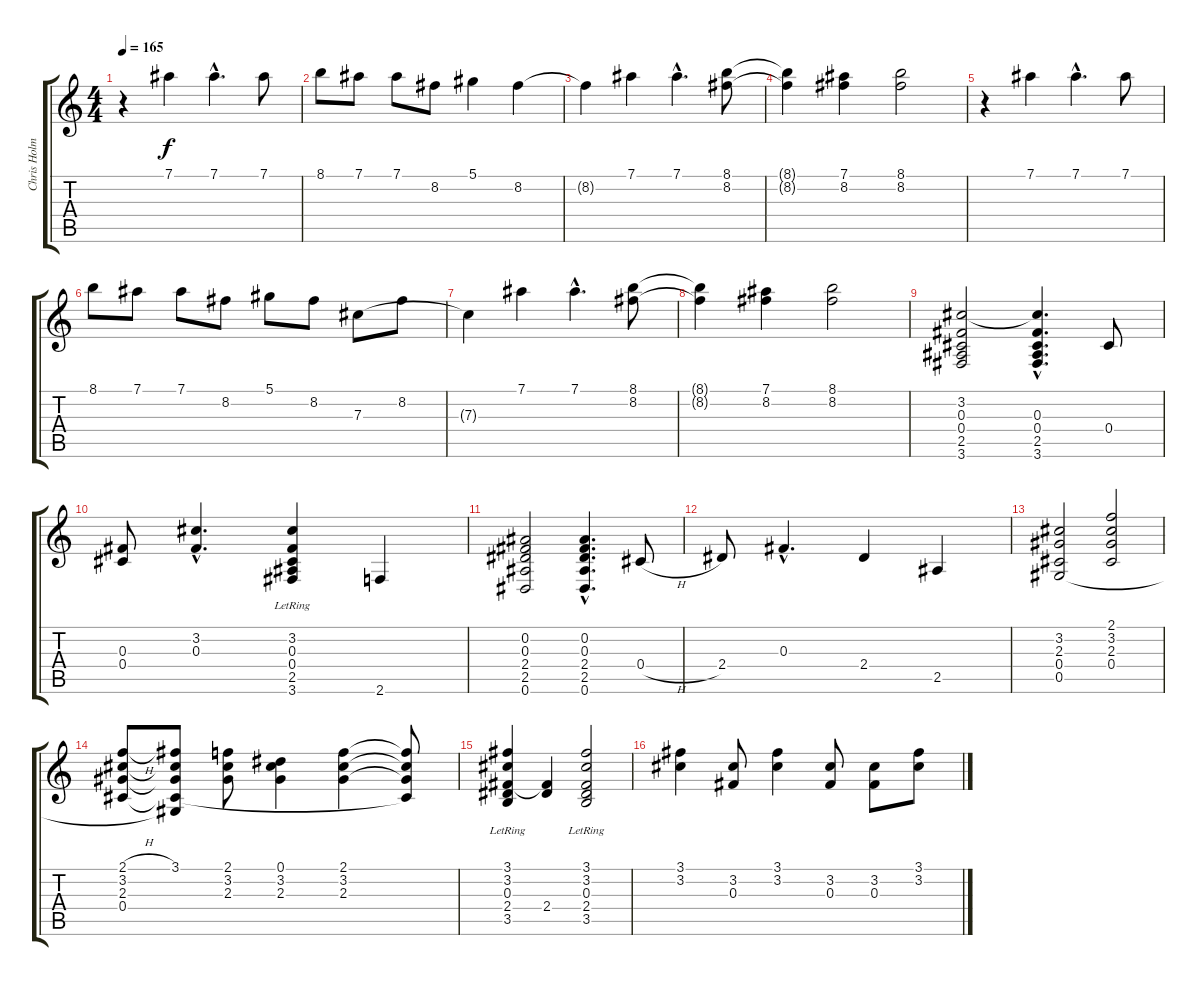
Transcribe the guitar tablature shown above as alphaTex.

\track ("Chris Holmes/Lead Guitar" "Chris Holm") {instrument electricguitarclean}
\staff {score tabs}
\tuning (Eb4 Bb3 Gb3 Db3 Ab2 Eb2) {hide}
\ts (4 4)
\tempo 165
\clef g2
\ks c
r.4{dy f instrument electricguitarclean} 7.1.4 7.1{hac}.4{d} 7.1.8 |
8.1.8 7.1.8 7.1.8 8.2.8 5.1.4 8.2.4 |
8.2{t}.4 7.1.4 7.1{hac}.4{d} (8.1 8.2).8 |
(8.1{t} 8.2{t}).4 (7.1 8.2).4 (8.1 8.2).2 |
r.4 7.1.4 7.1{hac}.4{d} 7.1.8 |
8.1.8 7.1.8 7.1.8 8.2.8 5.1.8 8.2.8 7.3.8 8.2.8 |
7.3{t}.4 7.1.4 7.1{hac}.4{d} (8.1 8.2).8 |
(8.1{t} 8.2{t}).4 (7.1 8.2).4 (8.1 8.2).2 |
(3.2 0.3 0.4 2.5 3.6).2{volume 10 balance 0} (3.2{hac t} 0.3{hac} 0.4{hac} 2.5{hac} 3.6{hac}).4{d} 0.4.8 |
(0.3 0.4).8 (3.2{hac} 0.3{hac}).4{d} (3.2{lr} 0.3{lr} 0.4{lr} 2.5{lr} 3.6).4 2.6.4 |
(0.2 0.3 2.4 2.5 0.6).2 (0.2{hac} 0.3{hac} 2.4{hac} 2.5{hac} 0.6{hac}).4{d} 0.4{h}.8 |
2.4.8 0.3{hac}.4{d} 2.4.4 2.5.4 |
(3.2 2.3 0.4 0.5).2 (2.1 3.2 2.3 0.4).2 |
(2.1{h} 3.2 2.3 0.4).8 (3.1 3.2{t} 2.3{t} 0.4{t} 0.5{t}).8 (2.1 3.2 2.3).8 (0.1 3.2 2.3).4 (2.1 3.2 2.3).4 (2.1{t} 3.2{t} 2.3{t} 0.4{t}).8 |
(3.1{lr} 3.2{lr} 0.3 2.4 3.5{lr}).4 (0.3{t} 2.4).4 (3.1 3.2 0.3{lr} 2.4{lr} 3.5{lr}).2 |
(3.1 3.2).4 (3.2 0.3).8 (3.1 3.2).4 (3.2 0.3).8 (3.2 0.3).8 (3.1 3.2).8
